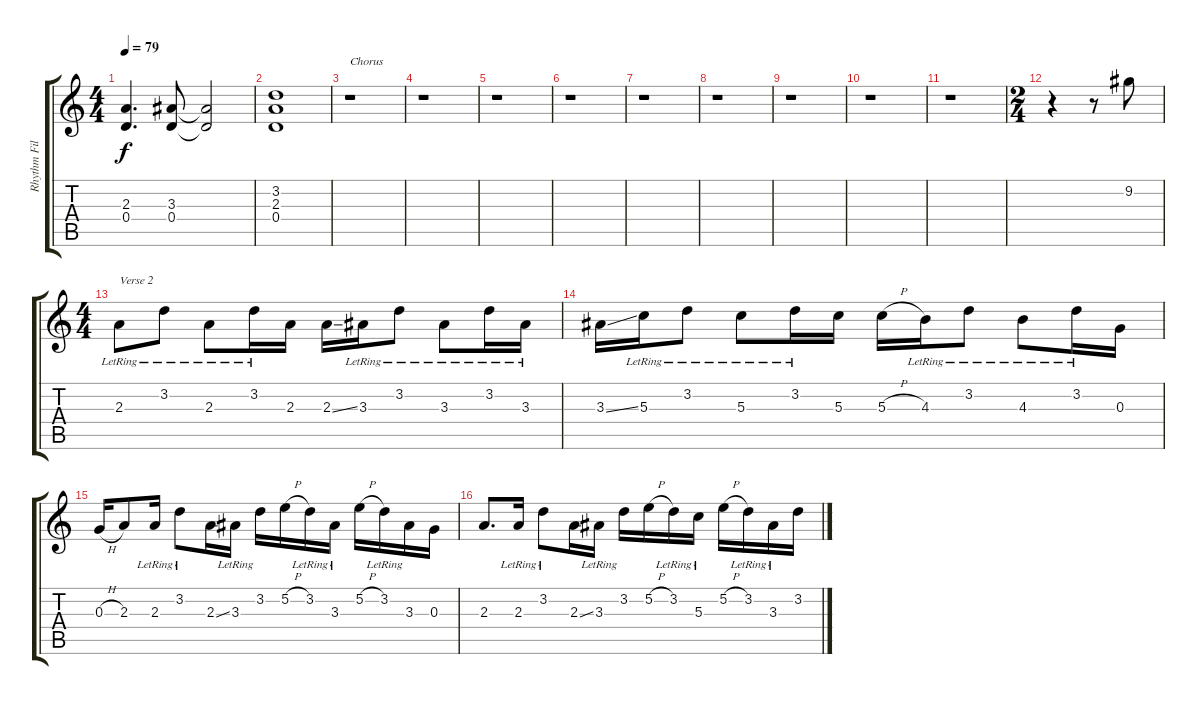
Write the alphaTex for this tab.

\track ("Rhythm Fill / Bridge" "Rhythm Fil") {instrument electricguitarclean}
\staff {score tabs}
\tuning (E4 B3 G3 D3 A2 E2) {hide}
\ts (4 4)
\tempo 79
\clef g2
\ks c
(2.3 0.4).4{d dy f} (3.3 0.4).8 (3.3{t} 0.4{t}).2 |
(3.2 2.3 0.4).1{instrument distortionguitar} |
r.1{txt "Chorus"} |
r.1 |
r.1 |
r.1 |
r.1 |
r.1 |
r.1 |
r.1 |
r.1 |
\ts (2 4)
r.4 r.8 9.2.8 |
\ts (4 4)
2.3{lr}.8{txt "Verse 2"} 3.2{lr}.8 2.3{lr}.8 3.2{lr}.16 2.3.16 2.3{ss}.16 3.3{lr}.16 3.2{lr}.8 3.3{lr}.8 3.2{lr}.16 3.3{lr}.16 |
3.3{ss}.16 5.3{lr}.16 3.2{lr}.8 5.3{lr}.8 3.2{lr}.16 5.3.16 5.3{h}.16 4.3{lr}.16 3.2{lr}.8 4.3{lr}.8 3.2{lr}.16 0.3.16 |
0.3{h}.16 2.3.8 2.3{lr}.16 3.2{lr}.8 2.3{ss}.16 3.3{lr}.16 3.2.16 5.2{h}.16 3.2{lr}.16 3.3{lr}.16 5.2{h}.16 3.2{lr}.16 3.3.16 0.3.16 |
2.3.8{d} 2.3{lr}.16 3.2{lr}.8 2.3{ss}.16 3.3{lr}.16 3.2.16 5.2{h}.16 3.2{lr}.16 5.3{lr}.16 5.2{h}.16 3.2{lr}.16 3.3{lr}.16 3.2.16
